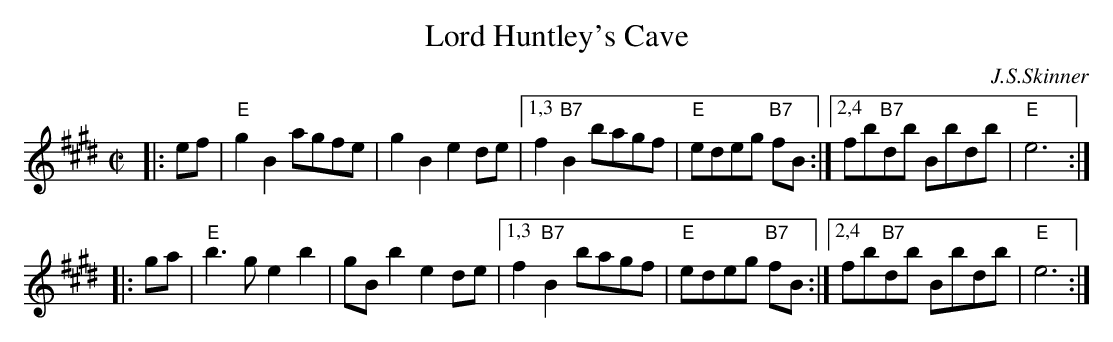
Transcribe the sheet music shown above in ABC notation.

X:1
T: Lord Huntley's Cave
C: J.S.Skinner
M: C|
L: 1/8
K: E
|: ef \
| "E"g2B2 agfe | g2B2 e2de |1,3 f2"B7"B2 bagf | "E"edeg "B7"fB \
                          :|2,4 fb"B7"db Bbdb | "E"e6 :|
|: ga \
| "E"b3g e2b2 | gBb2 e2de |1,3 f2"B7"B2 bagf | "E"edeg "B7"fB \
                         :|2,4 fb"B7"db Bbdb | "E"e6 :|
